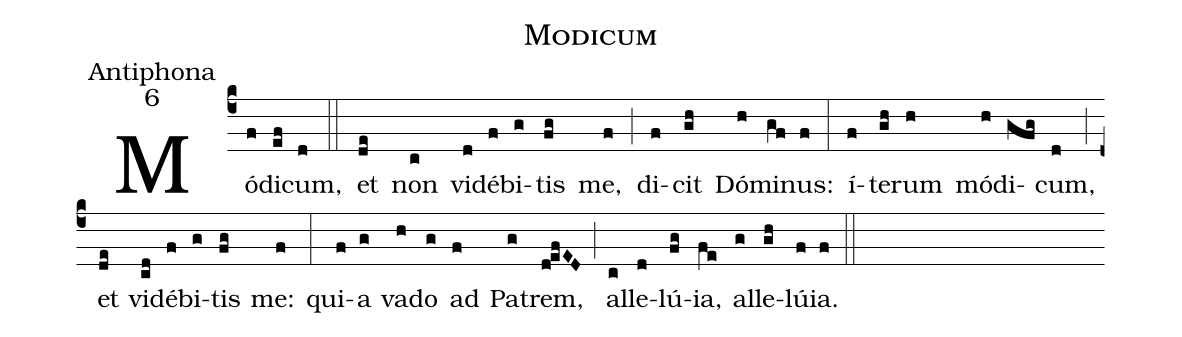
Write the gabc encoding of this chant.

name:Modicum;
office-part:Antiphona;
mode:6;
%%
(c4) Mó(f)di(ef)cum,(d) (::)
et(de) non(c) vi(d)dé(f)bi(g)tis(fg) me,(f) (;) di(f)cit(gh) Dó(h)mi(gf)nus:(f) (:)
í(f)te(gh)rum(h) mó(h)di(gfg)cum,(d) (;) et(de) vi(cd)dé(f)bi(g)tis(fg) me:(f) (:)
qui(f)a(g) va(h)do(g) ad(f) Pa(g)trem,(d!efED) (;) al(c)le(d)lú(fg)ia,(fe) al(g)le(gh)lú(f)ia.(f) (::)
